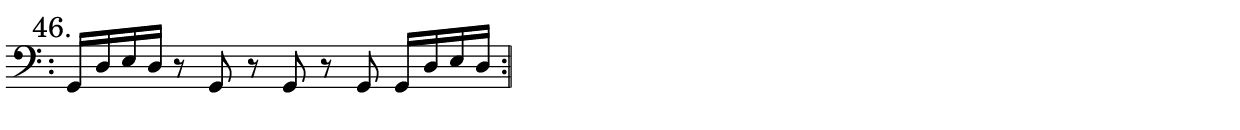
\version "2.19.80"


phrase = \relative c {

  \clef "bass"
  \mark "46." 
  \cadenzaOn
  g16[ d' e d] r8 g, r g r g g16[ d' e d]
}

\score {
  \midi { }
  \defineBarLine ":" #'("" ":" "")
  \new Staff = "phrase" {
    \bar ":"
    \phrase
    \set Score.repeatCommands = #'(end-repeat)
  }
  \layout {
    \context { \Staff
      \remove Time_signature_engraver
      \override BarLine.hair-thickness = #-1
      \override BarLine.thick-thickness = #-1
    }
  }
}
\header { tagline = "" }
\paper {
  top-margin = 1
  bottom-margin = 1
  left-margin = 1
  right-margin = 1
  indent = 0
}

